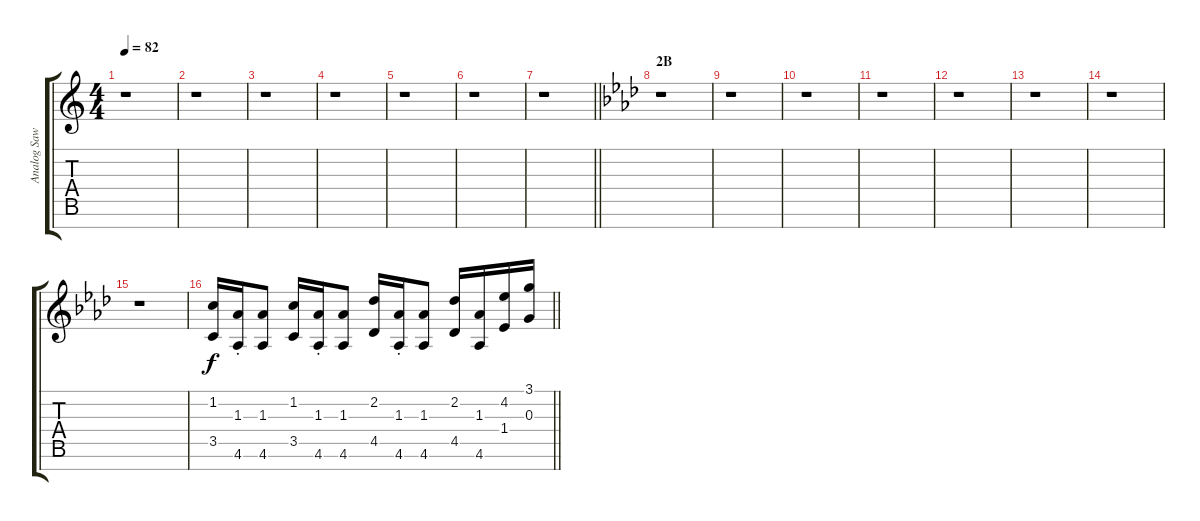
\track ("Analog Saw Wave" "Analog Saw") {instrument lead2sawtooth}
\staff {score tabs}
\tuning (E5 B4 G4 D4 A3 E3 B2) {hide}
\ts (4 4)
\tempo 82
\clef g2
\ks c
r.1{dy f} |
r.1 |
r.1 |
r.1 |
r.1 |
r.1 |
\barLineRight lightlight
r.1 |
\section ("" "2B")
\ks ab
r.1 |
r.1 |
r.1 |
r.1 |
r.1 |
r.1 |
r.1 |
r.1 |
\barLineRight lightlight
(1.2 3.5).16 (1.3{st} 4.6{st}).16 (1.3 4.6).8 (1.2 3.5).16 (1.3{st} 4.6{st}).16 (1.3 4.6).8 (2.2 4.5).16 (1.3{st} 4.6{st}).16 (1.3 4.6).8 (2.2 4.5).16 (1.3 4.6).16 (4.2 1.4).16 (3.1 0.3).16
